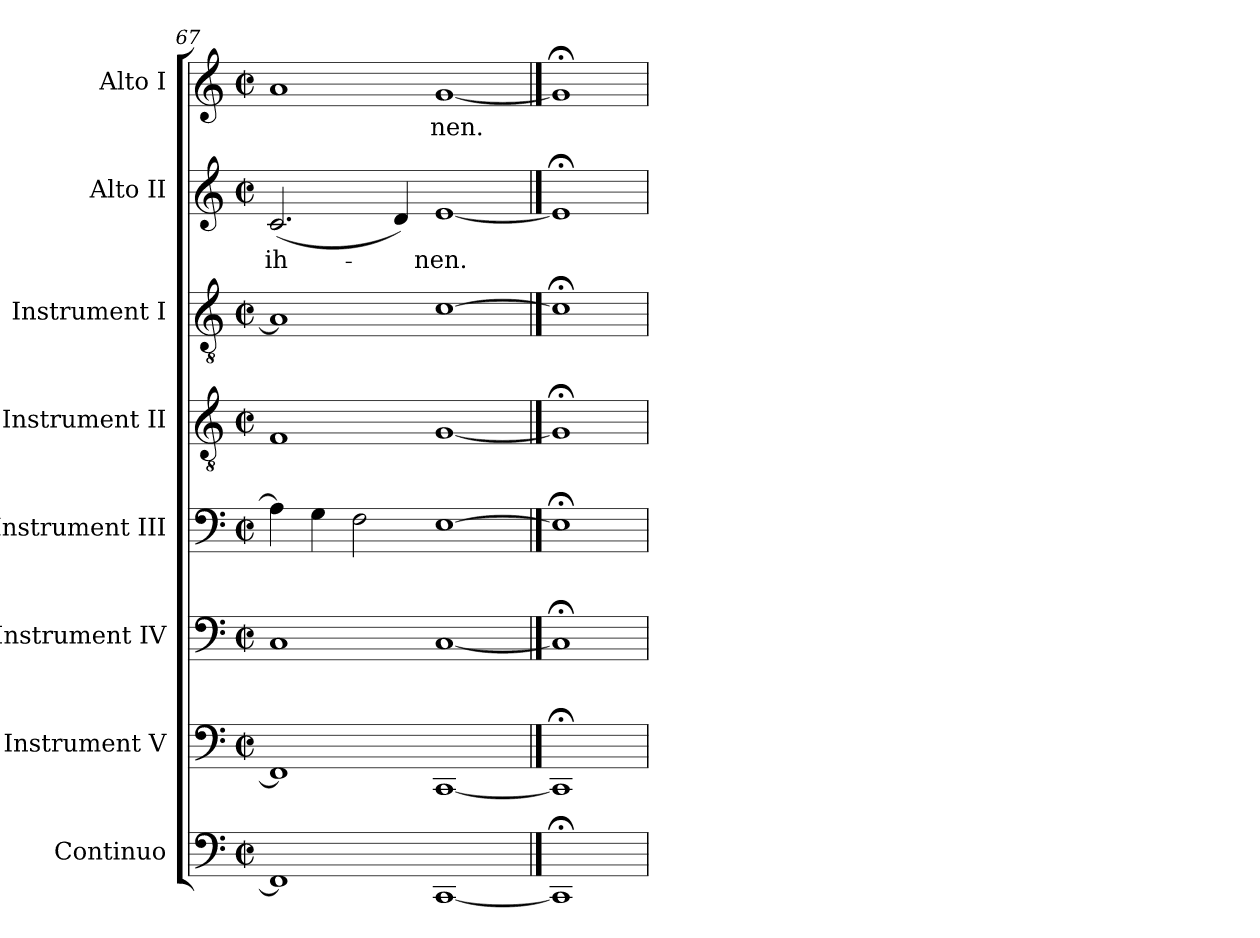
**kern	**kern	**kern	**kern	**kern	**kern	**kern	**text	**kern	**text
*part8	*part7	*part6	*part5	*part4	*part3	*part2	*part2	*part1	*part1
*staff8	*staff7	*staff6	*staff5	*staff4	*staff3	*staff2	*staff2	*staff1	*staff1
*I"Continuo	*I"Instrument V	*I"Instrument IV	*I"Instrument III	*I"Instrument II	*I"Instrument I	*I"Alto II	*	*I"Alto I	*
*	*I'V	*I'IV	*I'III	*I'II	*I'I	*I'A II	*	*I'A I	*
*clefF4	*clefF4	*clefF4	*clefF4	*clefGv2	*clefGv2	*clefG2	*	*clefG2	*
*k[]	*k[]	*k[]	*k[]	*k[]	*k[]	*k[]	*	*k[]	*
*C:	*C:	*C:	*C:	*C:	*C:	*C:	*	*C:	*
*M4/2	*M4/2	*M4/2	*M4/2	*M4/2	*M4/2	*M4/2	*	*M4/2	*
*met(c|)	*met(c|)	*met(c|)	*met(c|)	*met(c|)	*met(c|)	*met(c|)	*	*met(c|)	*
=67	=67	=67	=67	=67	=67	=67	=67	=67	=67
!	!	!	!	!	!	!	!LO:LY:b	!	!
1FF]	1FF]	1C	4A]	1F	1A]	(<2.c	ih-	1a	.
.	.	.	4G	.	.	.	.	.	.
.	.	.	2F	.	.	.	.	.	.
.	.	.	.	.	.	4d)	.	.	.
!	!	!	!	!	!	!	!LO:LY:b	!	!LO:LY:b
[1CC	[1CC	[1C	[1E	[1G	[1c	[1e	nen.	[1g	nen.
==68	==68	==68	==68	==68	==68	==68	==68	==68	==68
1CC;<]	1CC;<]	1C;<]	1E;<]	1G;<]	1c;<]	1e;<]	.	1g;<]	.
=	=	=	=	=	=	=	=	=	=
*-	*-	*-	*-	*-	*-	*-	*-	*-	*-
